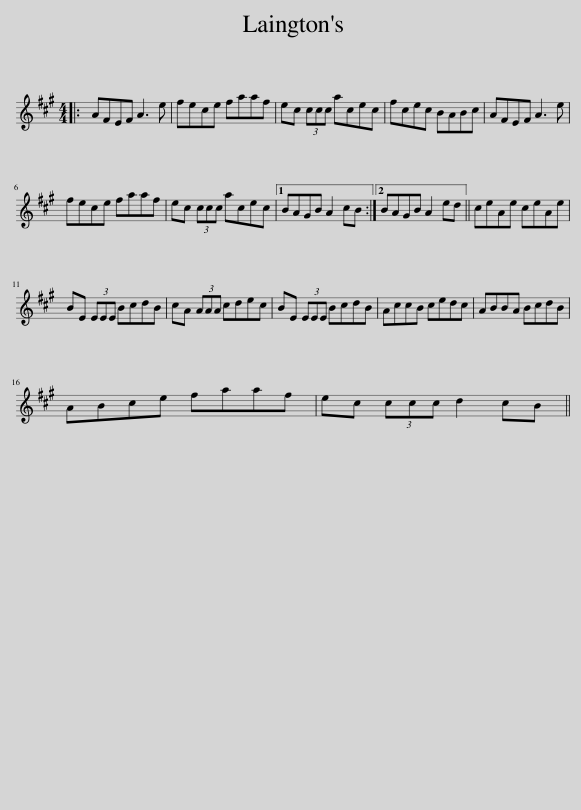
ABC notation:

X:1
L:1/8
M:4/4
I:linebreak $
K:A
V:1 treble
V:1
|: AFEF A3 e | fece faaf | ec (3ccc acec | fcec BABc | AFEF A3 e |$ %5
 fece faaf | ec (3ccc acec |1 BAGB A2 cB :|2 BAGB A2 ed || ceAe ceAe |$ %10
 BE (3EEE BcdB | cA (3AAA cdec | BE (3EEE BcdB | AccB cedc | ABBA BcdB |$ %15
 ABce faaf | ec (3ccc d2 cB || %17
